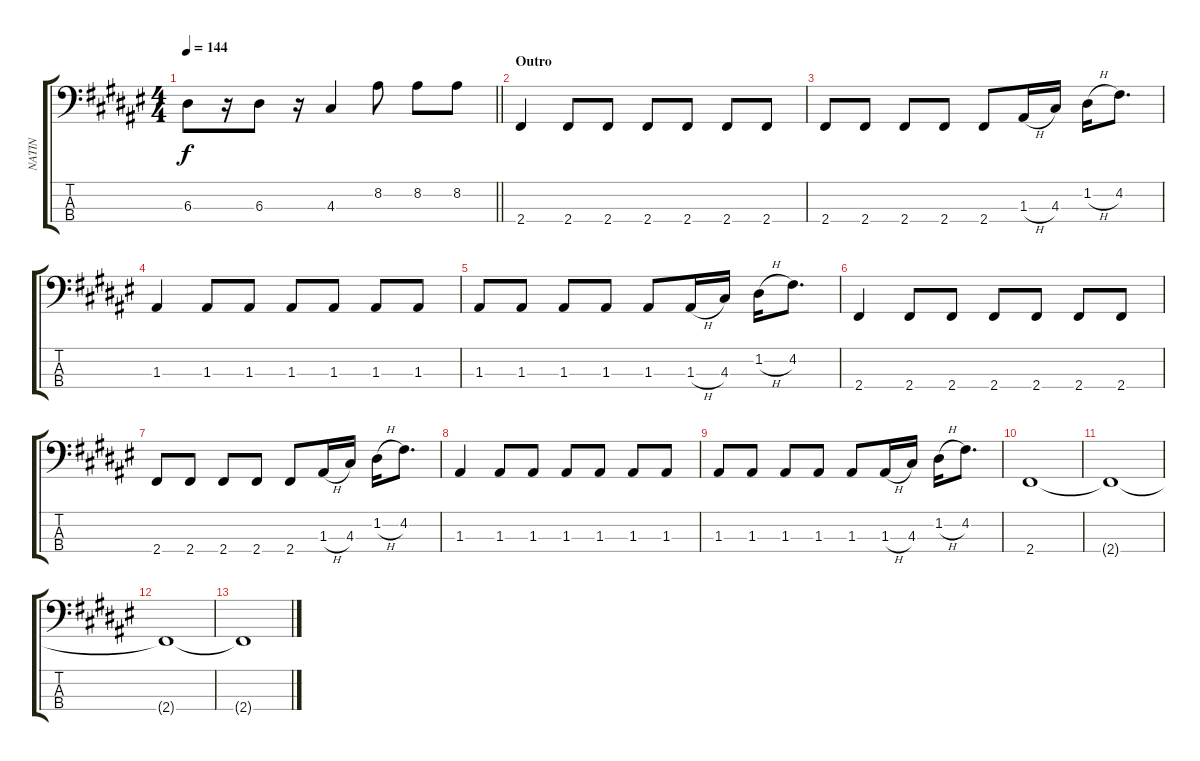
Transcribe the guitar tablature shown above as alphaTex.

\track ("NATIN" "NATIN") {instrument electricbassfinger}
\staff {score tabs}
\tuning (G2 D2 A1 E1) {hide}
\ts (4 4)
\tempo 144
\clef f4
\barLineRight lightlight
\ks d#minor
6.3.8{dy f} r.16 6.3.8 r.16 4.3.4 8.2.8 8.2.8 8.2.8 |
\section ("" "Outro")
2.4.4 2.4.8 2.4.8 2.4.8 2.4.8 2.4.8 2.4.8 |
2.4.8 2.4.8 2.4.8 2.4.8 2.4.8 1.3{h}.16 4.3.16 1.2{h}.16 4.2.8{d} |
1.3.4 1.3.8 1.3.8 1.3.8 1.3.8 1.3.8 1.3.8 |
1.3.8 1.3.8 1.3.8 1.3.8 1.3.8 1.3{h}.16 4.3.16 1.2{h}.16 4.2.8{d} |
2.4.4 2.4.8 2.4.8 2.4.8 2.4.8 2.4.8 2.4.8 |
2.4.8 2.4.8 2.4.8 2.4.8 2.4.8 1.3{h}.16 4.3.16 1.2{h}.16 4.2.8{d} |
1.3.4 1.3.8 1.3.8 1.3.8 1.3.8 1.3.8 1.3.8 |
1.3.8 1.3.8 1.3.8 1.3.8 1.3.8 1.3{h}.16 4.3.16 1.2{h}.16 4.2.8{d} |
2.4.1 |
2.4{t}.1 |
2.4{t}.1 |
2.4{t}.1
